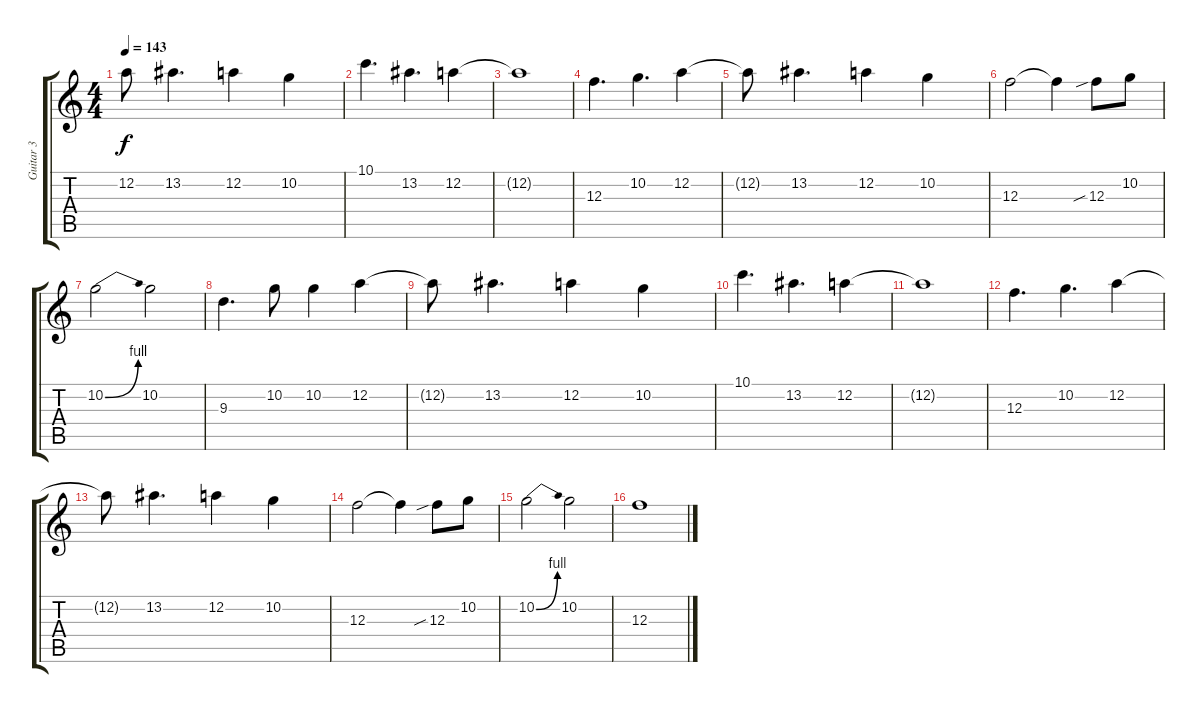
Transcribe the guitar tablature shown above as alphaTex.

\track ("Guitar 3" "Guitar 3") {instrument distortionguitar}
\staff {score tabs}
\tuning (D4 A3 F3 C3 G2 D2) {hide}
\ts (4 4)
\tempo 143
\clef g2
\ks c
12.2{t}.8{dy f} 13.2.4{d} 12.2.4 10.2.4 |
10.1.4{d} 13.2.4{d} 12.2.4 |
12.2{t}.1 |
12.3.4{d} 10.2.4{d} 12.2.4 |
12.2{t}.8 13.2.4{d} 12.2.4 10.2.4 |
12.3.2 12.3{t}.4 12.3{sib}.8 10.2.8 |
10.2{be (bend 0 0 60 4)}.2 10.2.2 |
9.3.4{d} 10.2.8 10.2.4 12.2.4 |
12.2{t}.8 13.2.4{d} 12.2.4 10.2.4 |
10.1.4{d} 13.2.4{d} 12.2.4 |
12.2{t}.1 |
12.3.4{d} 10.2.4{d} 12.2.4 |
12.2{t}.8 13.2.4{d} 12.2.4 10.2.4 |
12.3.2 12.3{t}.4 12.3{sib}.8 10.2.8 |
10.2{be (bend 0 0 60 4)}.2 10.2.2 |
12.3.1
